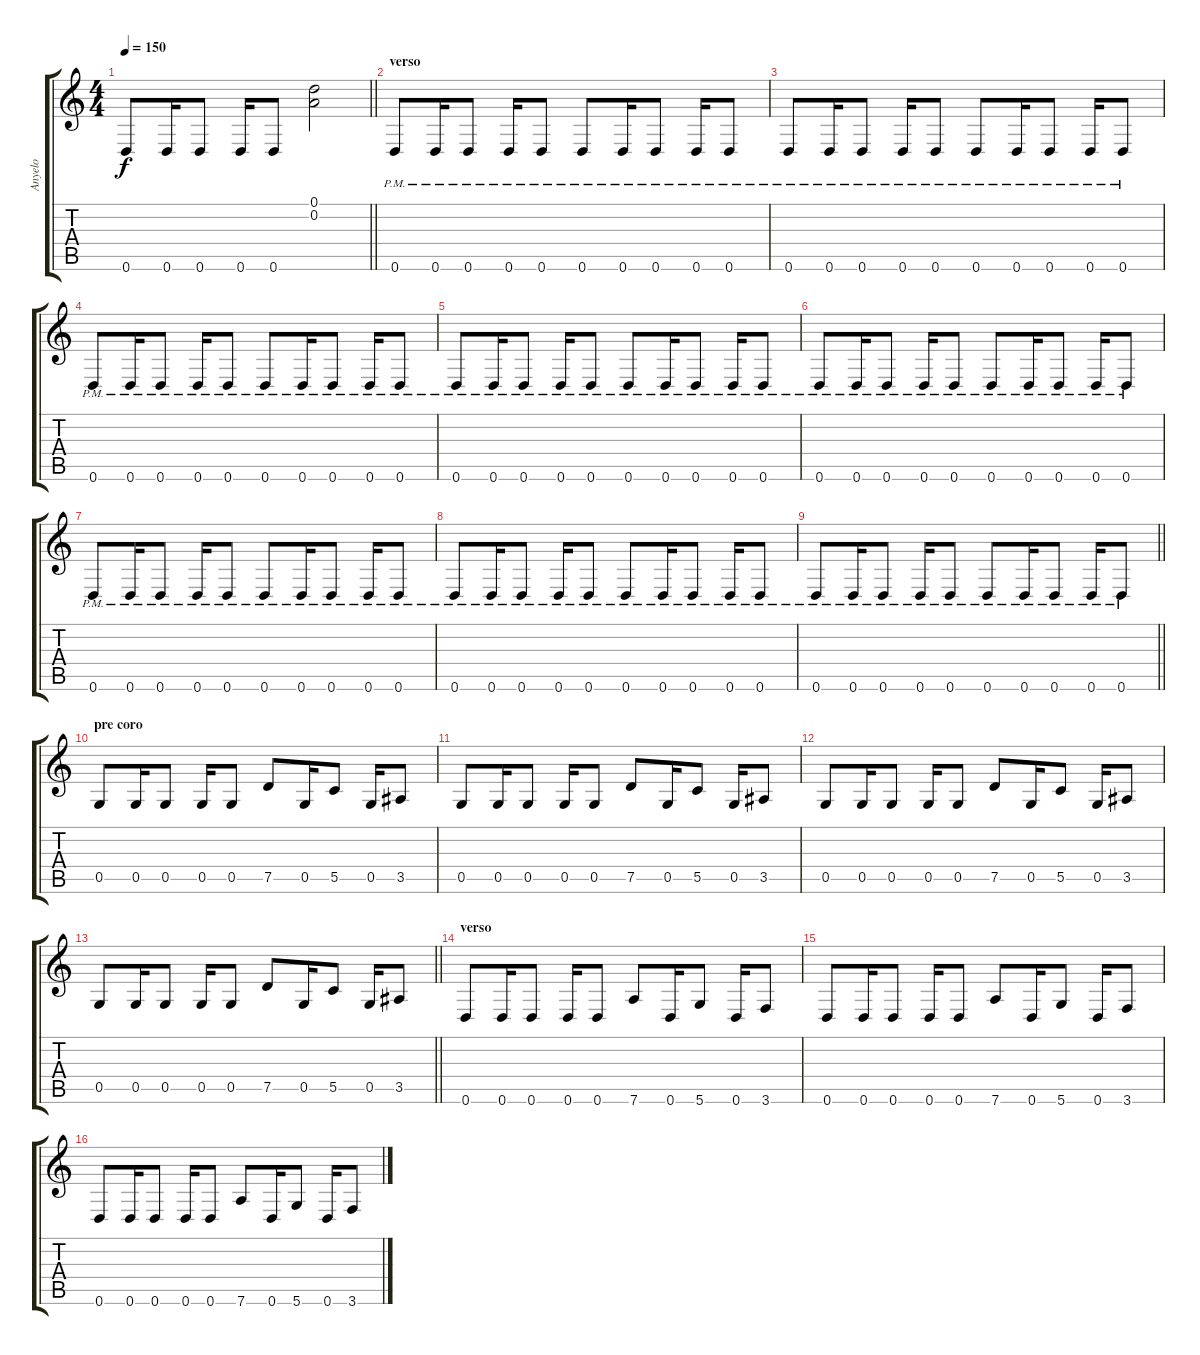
\track ("Anyelo" "Anyelo") {instrument distortionguitar}
\staff {score tabs}
\tuning (D4 A3 F3 C3 G2 D2) {hide}
\ts (4 4)
\tempo 150
\clef g2
\barLineRight lightlight
\ks c
0.6.8{dy f} 0.6.16 0.6.8 0.6.16 0.6.8 (0.1 0.2).2 |
\section ("" "verso")
0.6{pm}.8 0.6{pm}.16 0.6{pm}.8 0.6{pm}.16 0.6{pm}.8 0.6{pm}.8 0.6{pm}.16 0.6{pm}.8 0.6{pm}.16 0.6{pm}.8 |
0.6{pm}.8 0.6{pm}.16 0.6{pm}.8 0.6{pm}.16 0.6{pm}.8 0.6{pm}.8 0.6{pm}.16 0.6{pm}.8 0.6{pm}.16 0.6{pm}.8 |
0.6{pm}.8 0.6{pm}.16 0.6{pm}.8 0.6{pm}.16 0.6{pm}.8 0.6{pm}.8 0.6{pm}.16 0.6{pm}.8 0.6{pm}.16 0.6{pm}.8 |
0.6{pm}.8 0.6{pm}.16 0.6{pm}.8 0.6{pm}.16 0.6{pm}.8 0.6{pm}.8 0.6{pm}.16 0.6{pm}.8 0.6{pm}.16 0.6{pm}.8 |
0.6{pm}.8 0.6{pm}.16 0.6{pm}.8 0.6{pm}.16 0.6{pm}.8 0.6{pm}.8 0.6{pm}.16 0.6{pm}.8 0.6{pm}.16 0.6{pm}.8 |
0.6{pm}.8 0.6{pm}.16 0.6{pm}.8 0.6{pm}.16 0.6{pm}.8 0.6{pm}.8 0.6{pm}.16 0.6{pm}.8 0.6{pm}.16 0.6{pm}.8 |
0.6{pm}.8 0.6{pm}.16 0.6{pm}.8 0.6{pm}.16 0.6{pm}.8 0.6{pm}.8 0.6{pm}.16 0.6{pm}.8 0.6{pm}.16 0.6{pm}.8 |
\barLineRight lightlight
0.6{pm}.8 0.6{pm}.16 0.6{pm}.8 0.6{pm}.16 0.6{pm}.8 0.6{pm}.8 0.6{pm}.16 0.6{pm}.8 0.6{pm}.16 0.6{pm}.8 |
\section ("" "pre coro")
0.5.8 0.5.16 0.5.8 0.5.16 0.5.8 7.5.8 0.5.16 5.5.8 0.5.16 3.5.8 |
0.5.8 0.5.16 0.5.8 0.5.16 0.5.8 7.5.8 0.5.16 5.5.8 0.5.16 3.5.8 |
0.5.8 0.5.16 0.5.8 0.5.16 0.5.8 7.5.8 0.5.16 5.5.8 0.5.16 3.5.8 |
\barLineRight lightlight
0.5.8 0.5.16 0.5.8 0.5.16 0.5.8 7.5.8 0.5.16 5.5.8 0.5.16 3.5.8 |
\section ("" "verso")
0.6.8 0.6.16 0.6.8 0.6.16 0.6.8 7.6.8 0.6.16 5.6.8 0.6.16 3.6.8 |
0.6.8 0.6.16 0.6.8 0.6.16 0.6.8 7.6.8 0.6.16 5.6.8 0.6.16 3.6.8 |
0.6.8 0.6.16 0.6.8 0.6.16 0.6.8 7.6.8 0.6.16 5.6.8 0.6.16 3.6.8
